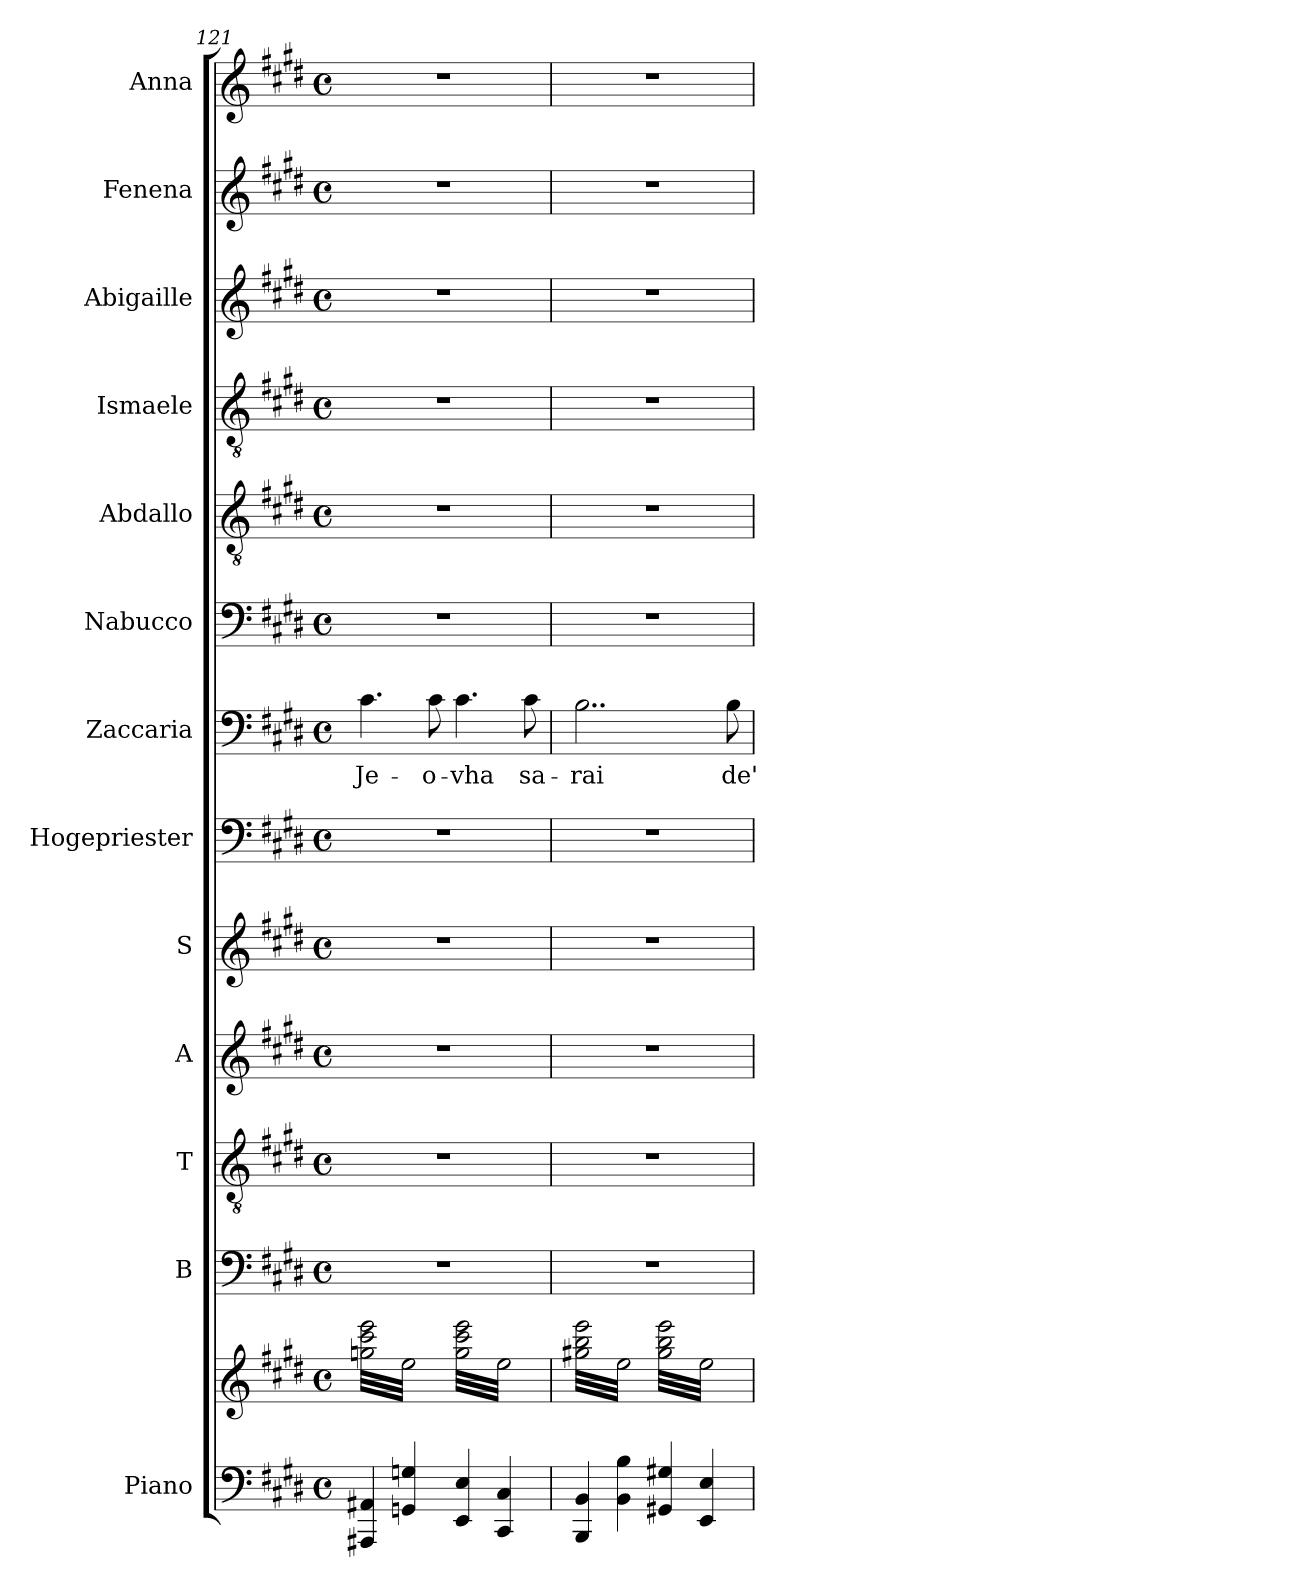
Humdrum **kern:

**kern	**kern	**kern	**kern	**kern	**kern	**kern	**kern	**text	**kern	**kern	**kern	**kern	**kern	**kern
*part13	*part13	*part12	*part11	*part10	*part9	*part8	*part7	*part7	*part6	*part5	*part4	*part3	*part2	*part1
*staff14	*staff13	*staff12	*staff11	*staff10	*staff9	*staff8	*staff7	*staff7	*staff6	*staff5	*staff4	*staff3	*staff2	*staff1
*I"Piano	*	*I"B	*I"T	*I"A	*I"S	*I"Hogepriester	*I"Zaccaria	*	*I"Nabucco	*I"Abdallo	*I"Ismaele	*I"Abigaille	*I"Fenena	*I"Anna
*I'Pno	*	*I'B	*I'T	*I'A	*I'S	*	*	*	*	*	*	*	*	*
*clefF4	*clefG2	*clefF4	*clefGv2	*clefG2	*clefG2	*clefF4	*clefF4	*	*clefF4	*clefGv2	*clefGv2	*clefG2	*clefG2	*clefG2
*k[f#c#g#d#]	*k[f#c#g#d#]	*k[f#c#g#d#]	*k[f#c#g#d#]	*k[f#c#g#d#]	*k[f#c#g#d#]	*k[f#c#g#d#]	*k[f#c#g#d#]	*	*k[f#c#g#d#]	*k[f#c#g#d#]	*k[f#c#g#d#]	*k[f#c#g#d#]	*k[f#c#g#d#]	*k[f#c#g#d#]
*M4/4	*M4/4	*M4/4	*M4/4	*M4/4	*M4/4	*M4/4	*M4/4	*	*M4/4	*M4/4	*M4/4	*M4/4	*M4/4	*M4/4
*met(c)	*met(c)	*met(c)	*met(c)	*met(c)	*met(c)	*met(c)	*met(c)	*	*met(c)	*met(c)	*met(c)	*met(c)	*met(c)	*met(c)
=121	=121	=121	=121	=121	=121	=121	=121	=121	=121	=121	=121	=121	=121	=121
!	!	!	!	!	!	!	!	!LO:LY:b	!	!	!	!	!	!
*	*tremolo	*	*	*	*	*	*	*	*	*	*	*	*	*
4AAA#X/ 4AA#X/	32ggn\ 32ccc#\ 32eee\LLL	1r	1r	1r	1r	1r	4.c#\	Je-	1r	1r	1r	1r	1r	1r
.	32ee\	.	.	.	.	.	.	.	.	.	.	.	.	.
.	32ggn\ 32ccc#\ 32eee\	.	.	.	.	.	.	.	.	.	.	.	.	.
.	32ee\	.	.	.	.	.	.	.	.	.	.	.	.	.
.	32ggn\ 32ccc#\ 32eee\	.	.	.	.	.	.	.	.	.	.	.	.	.
.	32ee\	.	.	.	.	.	.	.	.	.	.	.	.	.
.	32ggn\ 32ccc#\ 32eee\	.	.	.	.	.	.	.	.	.	.	.	.	.
.	32ee\	.	.	.	.	.	.	.	.	.	.	.	.	.
4GGn/ 4Gn/	32ggn\ 32ccc#\ 32eee\	.	.	.	.	.	.	.	.	.	.	.	.	.
.	32ee\	.	.	.	.	.	.	.	.	.	.	.	.	.
.	32ggn\ 32ccc#\ 32eee\	.	.	.	.	.	.	.	.	.	.	.	.	.
.	32ee\	.	.	.	.	.	.	.	.	.	.	.	.	.
!	!	!	!	!	!	!	!	!LO:LY:b	!	!	!	!	!	!
.	32ggn\ 32ccc#\ 32eee\	.	.	.	.	.	8c#\	-o-	.	.	.	.	.	.
.	32ee\	.	.	.	.	.	.	.	.	.	.	.	.	.
.	32ggn\ 32ccc#\ 32eee\	.	.	.	.	.	.	.	.	.	.	.	.	.
.	32ee\JJJ	.	.	.	.	.	.	.	.	.	.	.	.	.
!	!	!	!	!	!	!	!	!LO:LY:b	!	!	!	!	!	!
4EE/ 4E/	32gg\ 32ccc#\ 32eee\LLL	.	.	.	.	.	4.c#\	-vha	.	.	.	.	.	.
.	32ee\	.	.	.	.	.	.	.	.	.	.	.	.	.
.	32gg\ 32ccc#\ 32eee\	.	.	.	.	.	.	.	.	.	.	.	.	.
.	32ee\	.	.	.	.	.	.	.	.	.	.	.	.	.
.	32gg\ 32ccc#\ 32eee\	.	.	.	.	.	.	.	.	.	.	.	.	.
.	32ee\	.	.	.	.	.	.	.	.	.	.	.	.	.
.	32gg\ 32ccc#\ 32eee\	.	.	.	.	.	.	.	.	.	.	.	.	.
.	32ee\	.	.	.	.	.	.	.	.	.	.	.	.	.
4CC#/ 4C#/	32gg\ 32ccc#\ 32eee\	.	.	.	.	.	.	.	.	.	.	.	.	.
.	32ee\	.	.	.	.	.	.	.	.	.	.	.	.	.
.	32gg\ 32ccc#\ 32eee\	.	.	.	.	.	.	.	.	.	.	.	.	.
.	32ee\	.	.	.	.	.	.	.	.	.	.	.	.	.
!	!	!	!	!	!	!	!	!LO:LY:b	!	!	!	!	!	!
.	32gg\ 32ccc#\ 32eee\	.	.	.	.	.	8c#\	sa-	.	.	.	.	.	.
.	32ee\	.	.	.	.	.	.	.	.	.	.	.	.	.
.	32gg\ 32ccc#\ 32eee\	.	.	.	.	.	.	.	.	.	.	.	.	.
.	32ee\JJJ	.	.	.	.	.	.	.	.	.	.	.	.	.
=122	=122	=122	=122	=122	=122	=122	=122	=122	=122	=122	=122	=122	=122	=122
!	!	!	!	!	!	!	!	!LO:LY:b	!	!	!	!	!	!
4BBB/ 4BB/	32gg#X\ 32bb\ 32eee\LLL	1r	1r	1r	1r	1r	2..B\	-rai	1r	1r	1r	1r	1r	1r
.	32ee\	.	.	.	.	.	.	.	.	.	.	.	.	.
.	32gg#X\ 32bb\ 32eee\	.	.	.	.	.	.	.	.	.	.	.	.	.
.	32ee\	.	.	.	.	.	.	.	.	.	.	.	.	.
.	32gg#X\ 32bb\ 32eee\	.	.	.	.	.	.	.	.	.	.	.	.	.
.	32ee\	.	.	.	.	.	.	.	.	.	.	.	.	.
.	32gg#X\ 32bb\ 32eee\	.	.	.	.	.	.	.	.	.	.	.	.	.
.	32ee\	.	.	.	.	.	.	.	.	.	.	.	.	.
4BB\ 4B\	32gg#X\ 32bb\ 32eee\	.	.	.	.	.	.	.	.	.	.	.	.	.
.	32ee\	.	.	.	.	.	.	.	.	.	.	.	.	.
.	32gg#X\ 32bb\ 32eee\	.	.	.	.	.	.	.	.	.	.	.	.	.
.	32ee\	.	.	.	.	.	.	.	.	.	.	.	.	.
.	32gg#X\ 32bb\ 32eee\	.	.	.	.	.	.	.	.	.	.	.	.	.
.	32ee\	.	.	.	.	.	.	.	.	.	.	.	.	.
.	32gg#X\ 32bb\ 32eee\	.	.	.	.	.	.	.	.	.	.	.	.	.
.	32ee\JJJ	.	.	.	.	.	.	.	.	.	.	.	.	.
4GG#X/ 4G#X/	32gg#\ 32bb\ 32eee\LLL	.	.	.	.	.	.	.	.	.	.	.	.	.
.	32ee\	.	.	.	.	.	.	.	.	.	.	.	.	.
.	32gg#\ 32bb\ 32eee\	.	.	.	.	.	.	.	.	.	.	.	.	.
.	32ee\	.	.	.	.	.	.	.	.	.	.	.	.	.
.	32gg#\ 32bb\ 32eee\	.	.	.	.	.	.	.	.	.	.	.	.	.
.	32ee\	.	.	.	.	.	.	.	.	.	.	.	.	.
.	32gg#\ 32bb\ 32eee\	.	.	.	.	.	.	.	.	.	.	.	.	.
.	32ee\	.	.	.	.	.	.	.	.	.	.	.	.	.
4EE/ 4E/	32gg#\ 32bb\ 32eee\	.	.	.	.	.	.	.	.	.	.	.	.	.
.	32ee\	.	.	.	.	.	.	.	.	.	.	.	.	.
.	32gg#\ 32bb\ 32eee\	.	.	.	.	.	.	.	.	.	.	.	.	.
.	32ee\	.	.	.	.	.	.	.	.	.	.	.	.	.
!	!	!	!	!	!	!	!	!LO:LY:b	!	!	!	!	!	!
.	32gg#\ 32bb\ 32eee\	.	.	.	.	.	8B\	de'	.	.	.	.	.	.
.	32ee\	.	.	.	.	.	.	.	.	.	.	.	.	.
.	32gg#\ 32bb\ 32eee\	.	.	.	.	.	.	.	.	.	.	.	.	.
.	32ee\JJJ	.	.	.	.	.	.	.	.	.	.	.	.	.
*	*Xtremolo	*	*	*	*	*	*	*	*	*	*	*	*	*
.	.	.	.	.	.	.	.	.	.	.	.	.	.	.
.	.	.	.	.	.	.	.	.	.	.	.	.	.	.
.	.	.	.	.	.	.	.	.	.	.	.	.	.	.
.	.	.	.	.	.	.	.	.	.	.	.	.	.	.
.	.	.	.	.	.	.	.	.	.	.	.	.	.	.
.	.	.	.	.	.	.	.	.	.	.	.	.	.	.
.	.	.	.	.	.	.	.	.	.	.	.	.	.	.
.	.	.	.	.	.	.	.	.	.	.	.	.	.	.
=	=	=	=	=	=	=	=	=	=	=	=	=	=	=
*-	*-	*-	*-	*-	*-	*-	*-	*-	*-	*-	*-	*-	*-	*-
